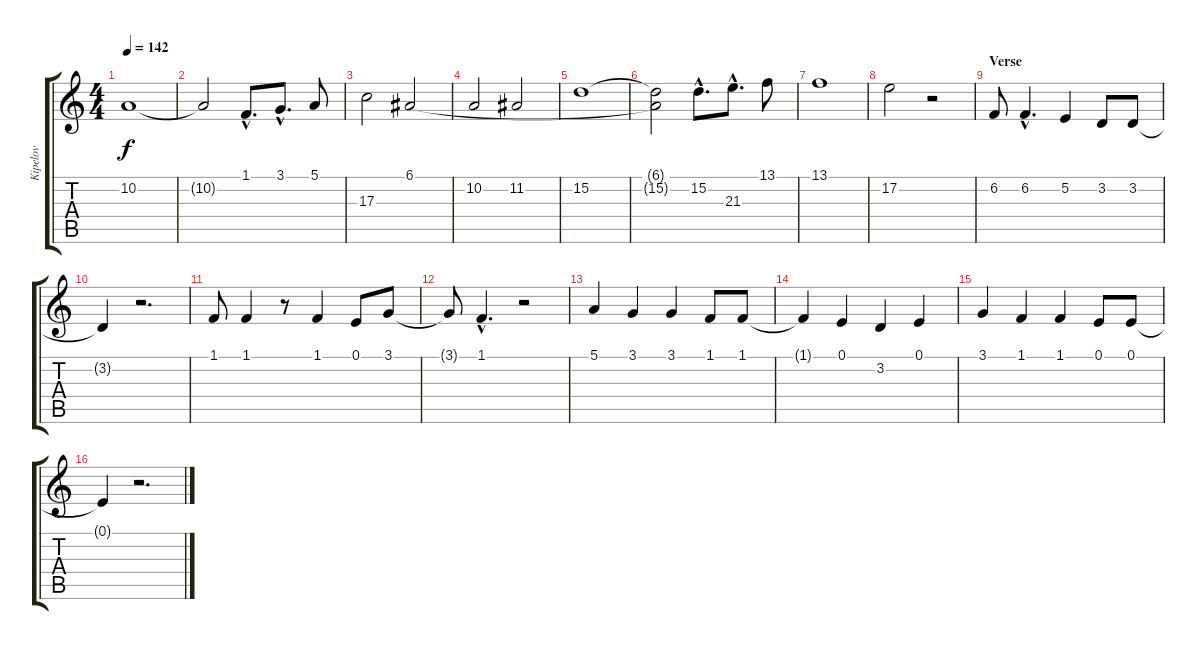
\track ("Kipelov" "Kipelov") {instrument tenorsax}
\staff {score tabs}
\tuning (E4 B3 G3 D3 A2 E2) {hide}
\ts (4 4)
\tempo 142
\clef g2
\ks c
10.2.1{dy f} |
10.2{t}.2 1.1{hac}.8{d} 3.1{hac}.8{d} 5.1.8 |
17.3.2 6.1.2 |
10.2.2 11.2.2 |
15.2.1 |
(6.1{t} 15.2{t}).2 15.2{hac}.8{d} 21.3{hac}.8{d} 13.1.8 |
13.1.1 |
17.2.2 r.2 |
\section ("" "Verse")
6.2.8 6.2{hac}.4{d} 5.2.4 3.2.8 3.2.8 |
3.2{t}.4 r.2{d} |
1.1.8 1.1.4 r.8 1.1.4 0.1.8 3.1.8 |
3.1{t}.8 1.1{hac}.4{d} r.2 |
5.1.4 3.1.4 3.1.4 1.1.8 1.1.8 |
1.1{t}.4 0.1.4 3.2.4 0.1.4 |
3.1.4 1.1.4 1.1.4 0.1.8 0.1.8 |
0.1{t}.4 r.2{d}
